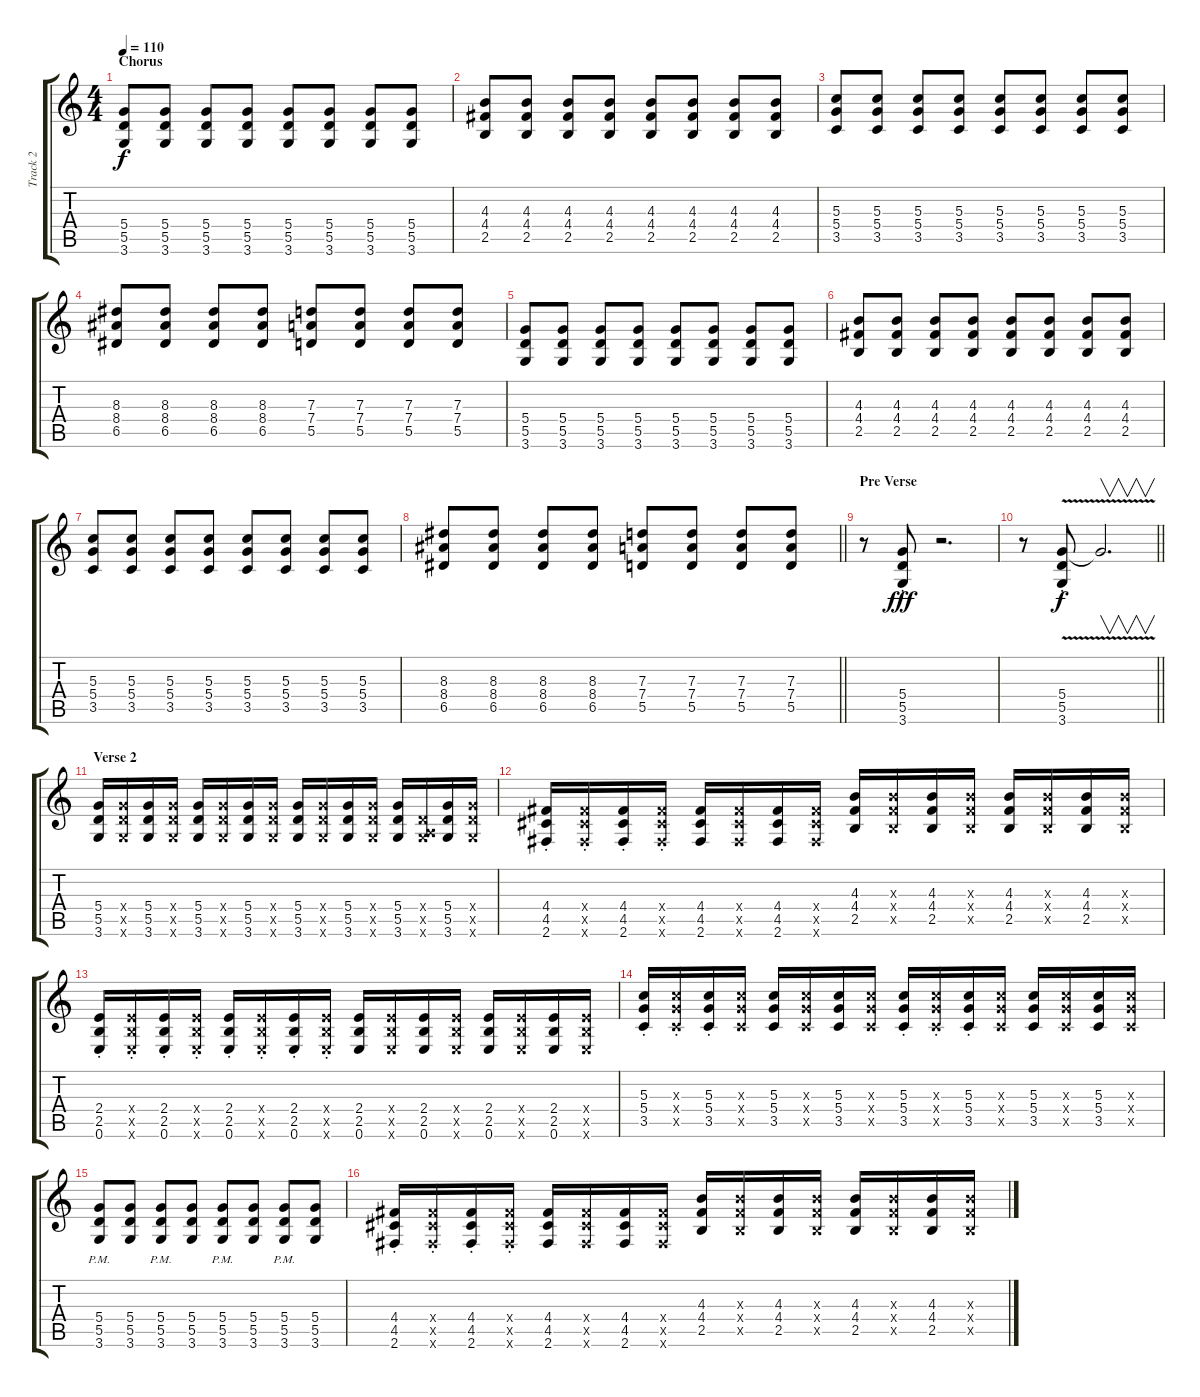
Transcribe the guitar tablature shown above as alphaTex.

\track ("Track 2" "Track 2") {instrument overdrivenguitar}
\staff {score tabs}
\tuning (E4 B3 G3 D3 A2 E2) {hide}
\ts (4 4)
\section ("" "Chorus")
\tempo 110
\clef g2
\ks c
(5.4 5.5 3.6).8{dy f} (5.4 5.5 3.6).8 (5.4 5.5 3.6).8 (5.4 5.5 3.6).8 (5.4 5.5 3.6).8 (5.4 5.5 3.6).8 (5.4 5.5 3.6).8 (5.4 5.5 3.6).8 |
(4.3 4.4 2.5).8 (4.3 4.4 2.5).8 (4.3 4.4 2.5).8 (4.3 4.4 2.5).8 (4.3 4.4 2.5).8 (4.3 4.4 2.5).8 (4.3 4.4 2.5).8 (4.3 4.4 2.5).8 |
(5.3 5.4 3.5).8 (5.3 5.4 3.5).8 (5.3 5.4 3.5).8 (5.3 5.4 3.5).8 (5.3 5.4 3.5).8 (5.3 5.4 3.5).8 (5.3 5.4 3.5).8 (5.3 5.4 3.5).8 |
(8.3 8.4 6.5).8 (8.3 8.4 6.5).8 (8.3 8.4 6.5).8 (8.3 8.4 6.5).8 (7.3 7.4 5.5).8 (7.3 7.4 5.5).8 (7.3 7.4 5.5).8 (7.3 7.4 5.5).8 |
(5.4 5.5 3.6).8 (5.4 5.5 3.6).8 (5.4 5.5 3.6).8 (5.4 5.5 3.6).8 (5.4 5.5 3.6).8 (5.4 5.5 3.6).8 (5.4 5.5 3.6).8 (5.4 5.5 3.6).8 |
(4.3 4.4 2.5).8 (4.3 4.4 2.5).8 (4.3 4.4 2.5).8 (4.3 4.4 2.5).8 (4.3 4.4 2.5).8 (4.3 4.4 2.5).8 (4.3 4.4 2.5).8 (4.3 4.4 2.5).8 |
(5.3 5.4 3.5).8 (5.3 5.4 3.5).8 (5.3 5.4 3.5).8 (5.3 5.4 3.5).8 (5.3 5.4 3.5).8 (5.3 5.4 3.5).8 (5.3 5.4 3.5).8 (5.3 5.4 3.5).8 |
\barLineRight lightlight
(8.3 8.4 6.5).8 (8.3 8.4 6.5).8 (8.3 8.4 6.5).8 (8.3 8.4 6.5).8 (7.3 7.4 5.5).8 (7.3 7.4 5.5).8 (7.3 7.4 5.5).8 (7.3 7.4 5.5).8 |
\section ("" "Pre Verse")
r.8 (5.4{st} 5.5{st} 3.6{st}).8{dy fff} r.2{d} |
\barLineRight lightlight
r.8 (5.4{v st} 5.5{v st} 3.6{v st}).8{dy f} 5.4{t}.2{v d} |
\section ("" "Verse 2")
(5.4 5.5 3.6).16 (5.4{x} 5.5{x} 3.6{x}).16 (5.4 5.5 3.6).16 (5.4{x} 5.5{x} 3.6{x}).16 (5.4 5.5 3.6).16 (5.4{x} 5.5{x} 3.6{x}).16 (5.4 5.5 3.6).16 (5.4{x} 5.5{x} 3.6{x}).16 (5.4 5.5 3.6).16 (5.4{x} 5.5{x} 3.6{x}).16 (5.4 5.5 3.6).16 (5.4{x} 5.5{x} 3.6{x}).16 (5.4 5.5 3.6).16 (0.4{x} 0.5{x} 3.6{x}).16 (5.4 5.5 3.6).16 (5.4{x} 5.5{x} 3.6{x}).16 |
(4.4{st} 4.5{st} 2.6{st}).16 (4.4{st x} 4.5{st x} 2.6{st x}).16 (4.4{st} 4.5{st} 2.6{st}).16 (4.4{st x} 4.5{st x} 2.6{st x}).16 (4.4 4.5 2.6).16 (4.4{x} 4.5{x} 2.6{x}).16 (4.4 4.5 2.6).16 (4.4{x} 4.5{x} 2.6{x}).16 (4.3 4.4 2.5).16 (4.3{x} 4.4{x} 2.5{x}).16 (4.3 4.4 2.5).16 (4.3{x} 4.4{x} 2.5{x}).16 (4.3 4.4 2.5).16 (4.3{x} 4.4{x} 2.5{x}).16 (4.3 4.4 2.5).16 (4.3{x} 4.4{x} 2.5{x}).16 |
(2.4{st} 2.5{st} 0.6{st}).16 (2.4{st x} 2.5{st x} 0.6{st x}).16 (2.4{st} 2.5{st} 0.6{st}).16 (2.4{st x} 2.5{st x} 0.6{st x}).16 (2.4{st} 2.5{st} 0.6{st}).16 (2.4{st x} 2.5{st x} 0.6{st x}).16 (2.4{st} 2.5{st} 0.6{st}).16 (2.4{st x} 2.5{st x} 0.6{st x}).16 (2.4 2.5 0.6).16 (2.4{x} 2.5{x} 0.6{x}).16 (2.4 2.5 0.6).16 (2.4{x} 2.5{x} 0.6{x}).16 (2.4 2.5 0.6).16 (2.4{x} 2.5{x} 0.6{x}).16 (2.4 2.5 0.6).16 (2.4{x} 2.5{x} 0.6{x}).16 |
(5.3{st} 5.4{st} 3.5{st}).16 (5.3{st x} 5.4{st x} 3.5{st x}).16 (5.3{st} 5.4{st} 3.5{st}).16 (5.3{x} 5.4{x} 3.5{x}).16 (5.3 5.4 3.5).16 (5.3{x} 5.4{x} 3.5{x}).16 (5.3 5.4 3.5).16 (5.3{x} 5.4{x} 3.5{x}).16 (5.3{st} 5.4{st} 3.5{st}).16 (5.3{st x} 5.4{st x} 3.5{st x}).16 (5.3{st} 5.4{st} 3.5{st}).16 (5.3{x} 5.4{x} 3.5{x}).16 (5.3 5.4 3.5).16 (5.3{x} 5.4{x} 3.5{x}).16 (5.3 5.4 3.5).16 (5.3{x} 5.4{x} 3.5{x}).16 |
(5.4{pm} 5.5{pm} 3.6{pm}).8 (5.4 5.5 3.6).8 (5.4{pm} 5.5{pm} 3.6{pm}).8 (5.4 5.5 3.6).8 (5.4{pm} 5.5{pm} 3.6{pm}).8 (5.4 5.5 3.6).8 (5.4{pm} 5.5{pm} 3.6{pm}).8 (5.4 5.5 3.6).8 |
(4.4{st} 4.5{st} 2.6{st}).16 (4.4{st x} 4.5{st x} 2.6{st x}).16 (4.4{st} 4.5{st} 2.6{st}).16 (4.4{st x} 4.5{st x} 2.6{st x}).16 (4.4 4.5 2.6).16 (4.4{x} 4.5{x} 2.6{x}).16 (4.4 4.5 2.6).16 (4.4{x} 4.5{x} 2.6{x}).16 (4.3 4.4 2.5).16 (4.3{x} 4.4{x} 2.5{x}).16 (4.3 4.4 2.5).16 (4.3{x} 4.4{x} 2.5{x}).16 (4.3 4.4 2.5).16 (4.3{x} 4.4{x} 2.5{x}).16 (4.3 4.4 2.5).16 (4.3{x} 4.4{x} 2.5{x}).16
